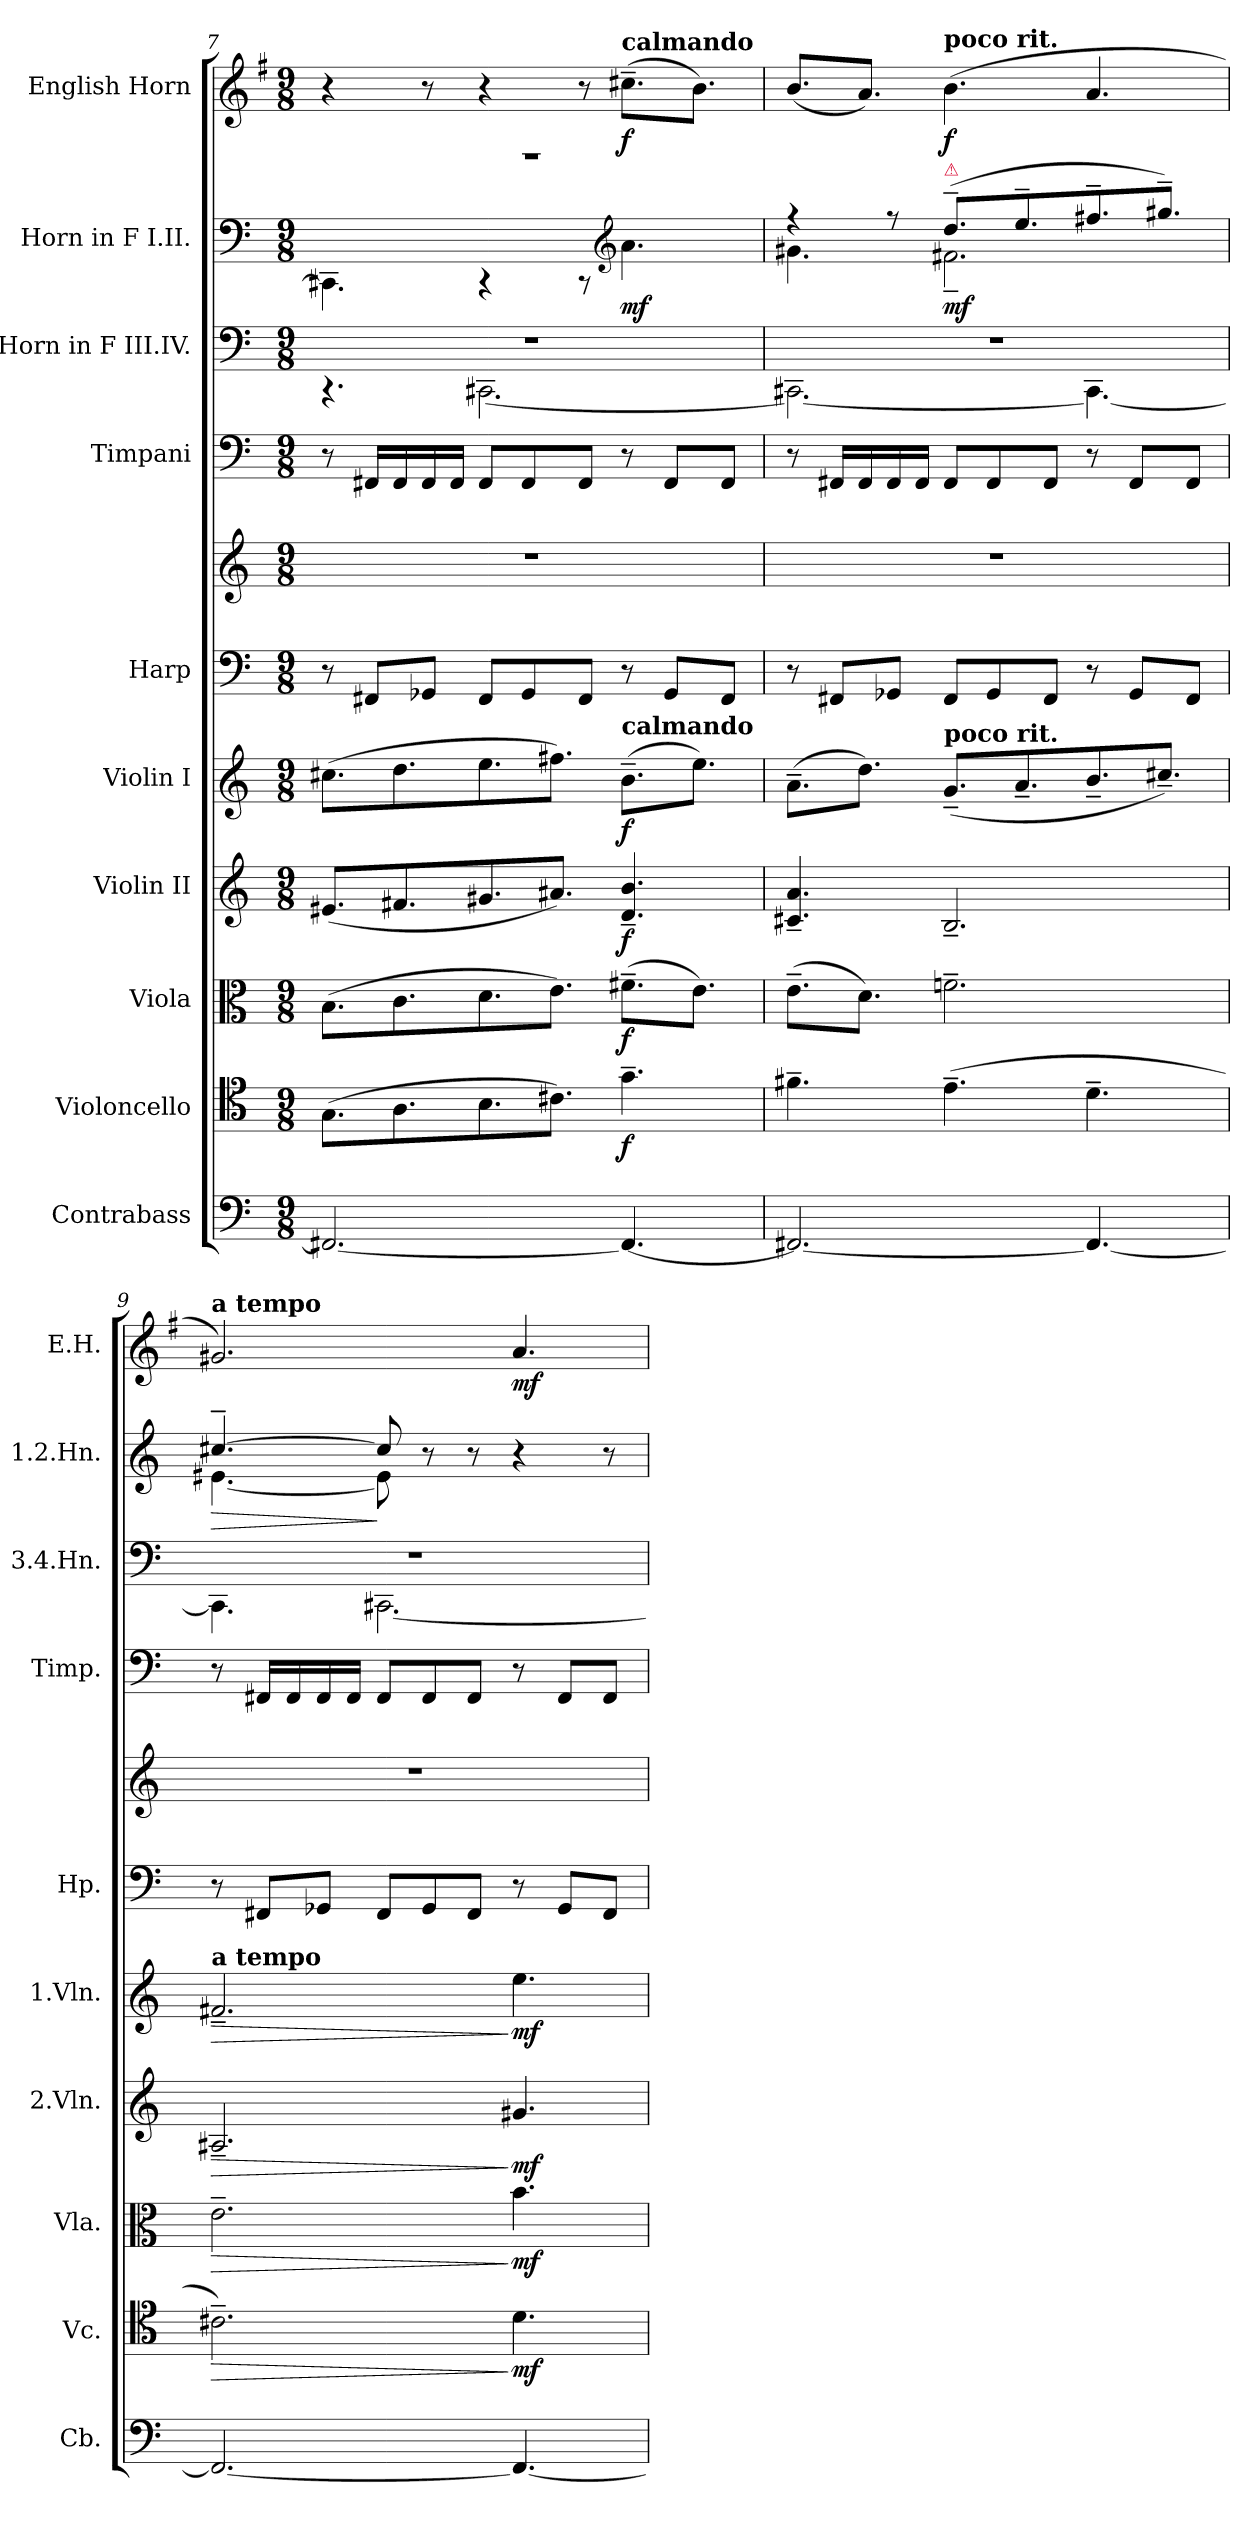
**kern	**kern	**dynam	**kern	**dynam	**kern	**dynam	**kern	**dynam	**kern	**kern	**kern	**kern	**kern	**dynam	**kern	**dynam
*part10	*part9	*part9	*part8	*part8	*part7	*part7	*part6	*part6	*part5	*part5	*part4	*part3	*part2	*part2	*part1	*part1
*staff11	*staff10	*staff10	*staff9	*staff9	*staff8	*staff8	*staff7	*staff7	*staff6	*staff5	*staff4	*staff3	*staff2	*staff2	*staff1	*staff1
*I"Contrabass	*I"Violoncello	*	*I"Viola	*	*I"Violin II	*	*I"Violin I	*	*I"Harp	*	*I"Timpani	*I"Horn in F III.IV.	*I"Horn in F I.II.	*	*I"English Horn	*
*I'Cb.	*I'Vc.	*	*I'Vla.	*	*I'2.Vln.	*	*I'1.Vln.	*	*I'Hp.	*	*I'Timp.	*I'3.4.Hn.	*I'1.2.Hn.	*	*I'E.H.	*
*clefF4	*clefC4	*	*clefC3	*	*clefG2	*	*clefG2	*	*clefF4	*clefG2	*clefF4	*clefF4	*clefF4	*	*clefG2	*
*	*	*	*	*	*	*	*	*	*	*	*	*ITrd-3c-5	*ITrd4c7	*	*ITrd4c7	*
*k[]	*k[]	*	*k[]	*	*k[]	*	*k[]	*	*k[]	*k[]	*k[]	*k[b-]	*k[b-]	*	*k[]	*
*C:	*C:	*	*C:	*	*C:	*	*C:	*	*C:	*C:	*C:	*F:	*F:	*	*C:	*
*M9/8	*M9/8	*	*M9/8	*	*M9/8	*	*M9/8	*	*M9/8	*M9/8	*M9/8	*M9/8	*M9/8	*	*M9/8	*
=7	=7	=7	=7	=7	=7	=7	=7	=7	=7	=7	=7	=7	=7	=7	=7	=7
*	*	*	*	*	*	*	*	*	*	*	*	*^	*^	*	*	*
2.FF#X_	(8.GL	.	(8.BL	.	(8.e#XL	.	(8.cc#XL	.	8r	8%9r	8r	8%9r	4.r	8%9r	4.FFF#X]	.	4r	.
.	.	.	.	.	.	.	.	.	8FF#XL	.	16FF#XLL	.	.	.	.	.	.	.
.	8.A	.	8.c	.	8.f#X	.	8.dd	.	.	.	16FF#	.	.	.	.	.	.	.
.	.	.	.	.	.	.	.	.	8GG-XJ	.	16FF#	.	.	.	.	.	8r	.
.	.	.	.	.	.	.	.	.	.	.	16FF#JJ	.	.	.	.	.	.	.
.	8.B	.	8.d	.	8.g#X	.	8.ee	.	8FF#L	.	8FF#L	.	[2.FF#X	.	4rCC	.	4r	.
.	.	.	.	.	.	.	.	.	8GG-	.	8FF#	.	.	.	.	.	.	.
.	8.c#XJ)	.	8.eJ)	.	8.a#XJ)	.	8.ff#XJ)	.	.	.	.	.	.	.	.	.	.	.
.	.	.	.	.	.	.	.	.	8FF#J	.	8FF#J	.	.	.	8rCC	.	8r	.
*	*	*	*	*	*	*	*	*	*	*	*	*	*	*clefG2	*	*	*	*
!	!	!	!	!	!	!	!	!	!	!	!	!	!	!	!	!	!LO:TX:a:B:t=calmando	!
!	!	!	!	!	!	!	!LO:TX:a:B:t=calmando	!	!	!	!	!	!	!	!	!	!	!
4.FF#_	4.g~	f	(8.f#X~L	f	4.d~> 4.b~>	f	(8.b~L	f	8r	.	8r	.	.	.	4.d	mf	(8.f#X~L	f
.	.	.	.	.	.	.	.	.	8GG-L	.	8FF#L	.	.	.	.	.	.	.
.	.	.	8.eJ)	.	.	.	8.eeJ)	.	.	.	.	.	.	.	.	.	8.eJ)	.
.	.	.	.	.	.	.	.	.	8FF#J	.	8FF#J	.	.	.	.	.	.	.
=8	=8	=8	=8	=8	=8	=8	=8	=8	=8	=8	=8	=8	=8	=8	=8	=8	=8	=8
2.FF#X_	4.f#X~	.	(8.e~L	.	4.c#X~> 4.a~>	.	(8.a~L	.	8r	8%9r	8r	8%9r	2.FF#X_	4rff	4.c#X	.	(8.eL	.
.	.	.	.	.	.	.	.	.	8FF#XL	.	16FF#XLL	.	.	.	.	.	.	.
.	.	.	8.dJ)	.	.	.	8.ddJ)	.	.	.	16FF#	.	.	.	.	.	8.dJ)	.
.	.	.	.	.	.	.	.	.	8GG-XJ	.	16FF#	.	.	8rff	.	.	.	.
.	.	.	.	.	.	.	.	.	.	.	16FF#JJ	.	.	.	.	.	.	.
!	!	!	!	!	!	!	!	!	!	!	!	!	!	!	!	!	!LO:TX:a:B:t=poco rit.	!
!	!	!	!	!	!	!	!	!	!	!	!	!	!	!LO:TX:a:color=crimson:t=⚠	!	!	!	!
!	!	!	!	!	!	!	!LO:TX:a:B:t=poco rit.	!	!	!	!	!	!	!	!	!	!	!
.	(4.e~	.	2.fn~	.	2.B~>	.	(8.g~L	.	8FF#L	.	8FF#L	.	.	(8.g~L	2.Bn~	mf	(4.e	f
.	.	.	.	.	.	.	.	.	8GG-	.	8FF#	.	.	.	.	.	.	.
.	.	.	.	.	.	.	8.a~	.	.	.	.	.	.	8.a~	.	.	.	.
.	.	.	.	.	.	.	.	.	8FF#J	.	8FF#J	.	.	.	.	.	.	.
4.FF#_	4.d~	.	.	.	.	.	8.b~	.	8r	.	8r	.	4.FF#_	8.bn~	.	.	4.d	.
.	.	.	.	.	.	.	.	.	8GG-L	.	8FF#L	.	.	.	.	.	.	.
.	.	.	.	.	.	.	8.cc#X~J)	.	.	.	.	.	.	8.cc#X~J)	.	.	.	.
.	.	.	.	.	.	.	.	.	8FF#J	.	8FF#J	.	.	.	.	.	.	.
=9	=9	=9	=9	=9	=9	=9	=9	=9	=9	=9	=9	=9	=9	=9	=9	=9	=9	=9
!	!	!	!	!	!	!	!	!	!	!	!	!	!	!	!	!	!LO:TX:a:B:t=a tempo	!
!	!	!	!	!	!	!	!LO:TX:a:B:t=a tempo	!	!	!	!	!	!	!	!	!	!	!
!	!	!LO:HP:b	!	!LO:HP:b	!	!LO:HP:b	!	!LO:HP:b	!	!	!	!	!	!	!	!LO:HP:b	!	!
2.FF#_	2.c#X~)	>	2.e~	>	2.A#X~	>	2.f#X~	>	8r	8%9r	8r	8%9r	4.FF#]	[4.f#X~	[4.A#X	>	2.c#X)	.
.	.	.	.	.	.	.	.	.	8FF#XL	.	16FF#XLL	.	.	.	.	.	.	.
.	.	.	.	.	.	.	.	.	.	.	16FF#	.	.	.	.	.	.	.
.	.	.	.	.	.	.	.	.	8GG-XJ	.	16FF#	.	.	.	.	.	.	.
.	.	.	.	.	.	.	.	.	.	.	16FF#JJ	.	.	.	.	.	.	.
.	.	.	.	.	.	.	.	.	8FF#L	.	8FF#L	.	[2.FF#X	8f#]	8A#]	]	.	.
.	.	.	.	.	.	.	.	.	8GG-	.	8FF#	.	.	8r	2ryy	.	.	.
.	.	.	.	.	.	.	.	.	8FF#J	.	8FF#J	.	.	8r	.	.	.	.
4.FF#_	4.d	] mf	4.b	] mf	4.g#X	] mf	4.ee	] mf	8r	.	8r	.	.	4r	.	.	4.d	mf
.	.	.	.	.	.	.	.	.	8GG-L	.	8FF#L	.	.	.	.	.	.	.
.	.	.	.	.	.	.	.	.	8FF#J	.	8FF#J	.	.	8r	8ryy	.	.	.
*	*	*	*	*	*	*	*	*	*	*	*	*v	*v	*	*	*	*	*
*	*	*	*	*	*	*	*	*	*	*	*	*	*v	*v	*	*	*
=	=	=	=	=	=	=	=	=	=	=	=	=	=	=	=	=
*-	*-	*-	*-	*-	*-	*-	*-	*-	*-	*-	*-	*-	*-	*-	*-	*-
